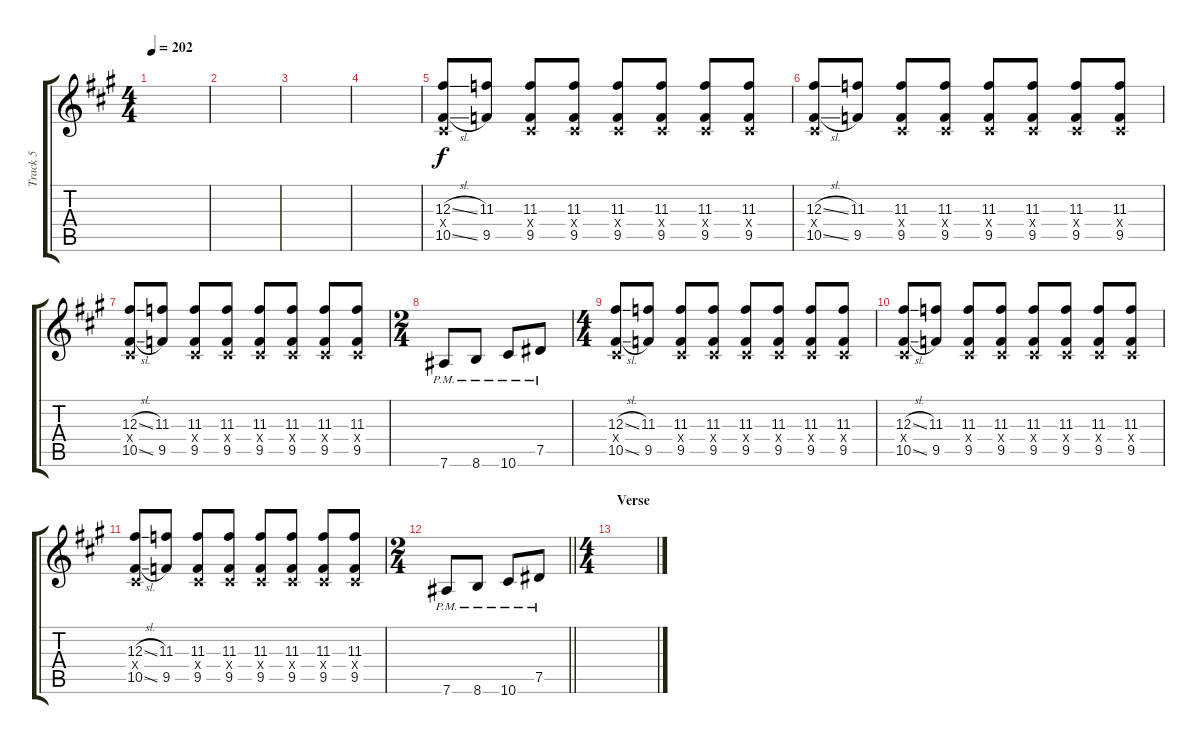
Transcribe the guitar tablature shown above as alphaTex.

\track ("Track 5" "Track 5") {instrument distortionguitar}
\staff {score tabs}
\tuning (Eb4 Bb3 Gb3 Db3 Ab2 Eb2) {hide}
\ts (4 4)
\tempo 202
\clef g2
\ks a
|
|
|
|
(12.3{sl} 0.4{x} 10.5{sl}).8 (11.3 9.5).8 (11.3 0.4{x} 9.5).8 (11.3 0.4{x} 9.5).8 (11.3 0.4{x} 9.5).8 (11.3 0.4{x} 9.5).8 (11.3 0.4{x} 9.5).8 (11.3 0.4{x} 9.5).8 |
(12.3{sl} 0.4{x} 10.5{sl}).8 (11.3 9.5).8 (11.3 0.4{x} 9.5).8 (11.3 0.4{x} 9.5).8 (11.3 0.4{x} 9.5).8 (11.3 0.4{x} 9.5).8 (11.3 0.4{x} 9.5).8 (11.3 0.4{x} 9.5).8 |
(12.3{sl} 0.4{x} 10.5{sl}).8 (11.3 9.5).8 (11.3 0.4{x} 9.5).8 (11.3 0.4{x} 9.5).8 (11.3 0.4{x} 9.5).8 (11.3 0.4{x} 9.5).8 (11.3 0.4{x} 9.5).8 (11.3 0.4{x} 9.5).8 |
\ts (2 4)
7.6{pm}.8 8.6{pm}.8 10.6{pm}.8 7.5{pm}.8 |
\ts (4 4)
(12.3{sl} 0.4{x} 10.5{sl}).8 (11.3 9.5).8 (11.3 0.4{x} 9.5).8 (11.3 0.4{x} 9.5).8 (11.3 0.4{x} 9.5).8 (11.3 0.4{x} 9.5).8 (11.3 0.4{x} 9.5).8 (11.3 0.4{x} 9.5).8 |
(12.3{sl} 0.4{x} 10.5{sl}).8 (11.3 9.5).8 (11.3 0.4{x} 9.5).8 (11.3 0.4{x} 9.5).8 (11.3 0.4{x} 9.5).8 (11.3 0.4{x} 9.5).8 (11.3 0.4{x} 9.5).8 (11.3 0.4{x} 9.5).8 |
(12.3{sl} 0.4{x} 10.5{sl}).8 (11.3 9.5).8 (11.3 0.4{x} 9.5).8 (11.3 0.4{x} 9.5).8 (11.3 0.4{x} 9.5).8 (11.3 0.4{x} 9.5).8 (11.3 0.4{x} 9.5).8 (11.3 0.4{x} 9.5).8 |
\ts (2 4)
\barLineRight lightlight
7.6{pm}.8 8.6{pm}.8 10.6{pm}.8 7.5{pm}.8 |
\ts (4 4)
\section ("" "Verse")
